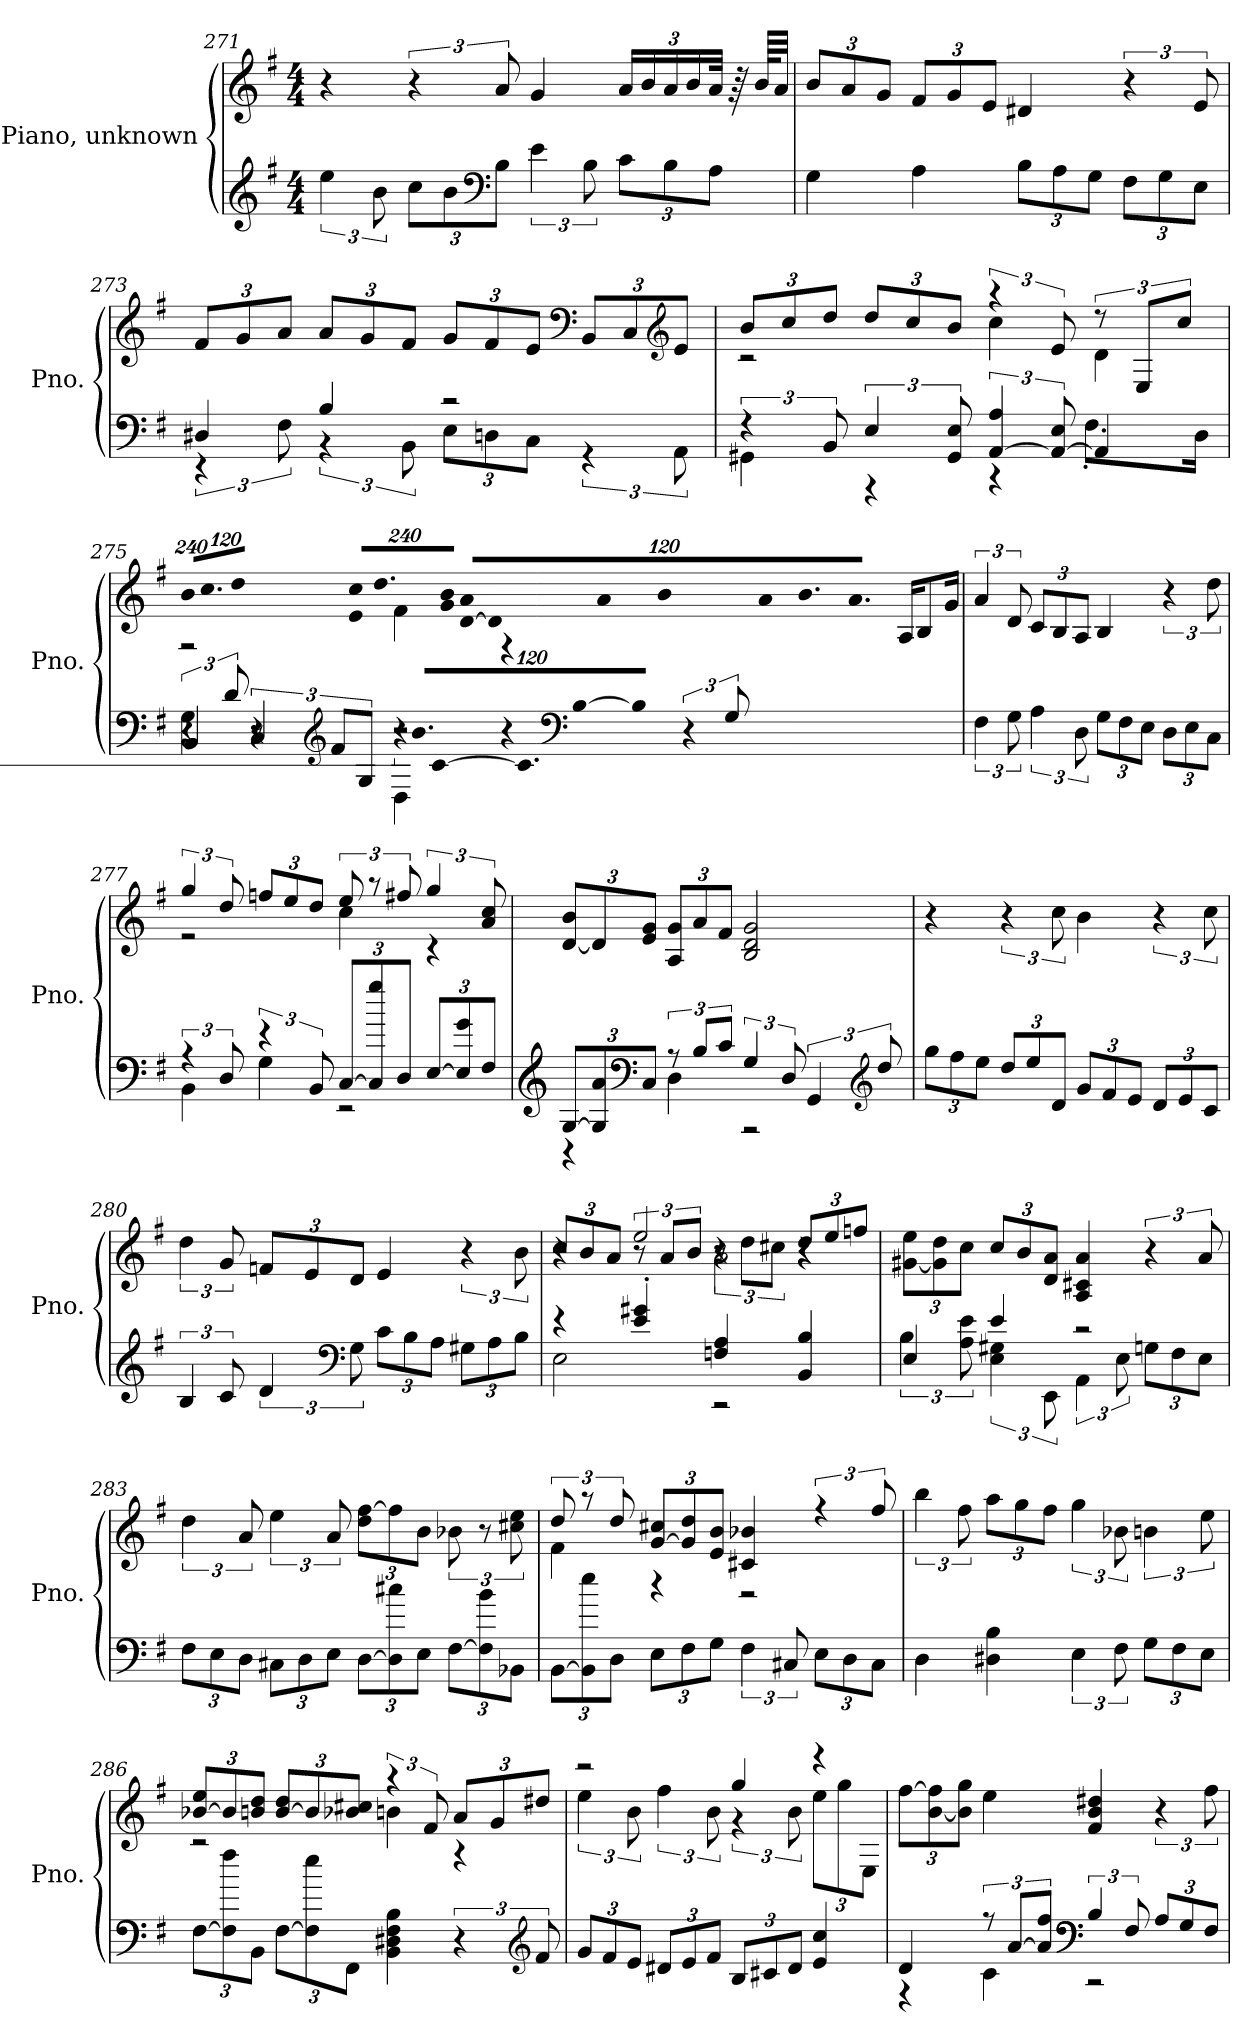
**kern	**kern
*part1	*part1
*staff2	*staff1
*I"Piano, unknown	*
*I'Pno.	*
!!LO:LB:g=z
*clefG2	*clefG2
*k[f#]	*k[f#]
*M4/4	*M4/4
=271	=271
6ee\	4r
12b\	.
*Xbrackettup	*
12cc\L	6r
12b\	.
*clefF4	*
12B\J	12a/
*brackettup	*
6e\	4g/
12B\	.
*Xbrackettup	*Xbrackettup
12c\L	24a/LL
.	24b/
12B\	24a/
.	24b/
12A\J	48a/JJk
.	64r
.	64b/KLLL
.	32a/JJJ
=272	=272
4G\	12b/L
.	12a/
.	12g/J
4A\	12f#/L
.	12g/
.	12e/J
12B\L	4d#X/
12A\	.
12G\J	.
*	*brackettup
12F#\L	6r
12G\	.
12E\J	12e/
!!LO:LB:g=z
=273	=273
*^	*
*	*brackettup	*Xbrackettup
4D#X/	6r	12f#/L
.	.	12g/
.	12F#\	12a/J
4B/	6r	12a/L
.	.	12g/
.	12BB\	12f#/J
*	*Xbrackettup	*
2r	12E\L	12g/L
.	12Dn\	12f#/
.	12C\J	12e/J
*	*	*clefF4
*	*brackettup	*
.	6r	12BB/L
.	.	12C/
*	*	*clefG2
.	12AA\	12e/J
=274	=274	=274
*	*	*^
6r	4GG#X\	12b/L	2r
.	.	12cc/	.
12BB/	.	12dd/J	.
6E/	4r	12dd/L	.
.	.	12cc/	.
12GG#/ 12E/	.	12b/J	.
*	*	*brackettup	*
[6AA/ 6A/	4r	6r	4cc\
12AA/_ 12E/	.	12e/	.
4AA/]	8.F#'\L	12r	4d\
.	.	12E/L	.
.	.	12cc/J	.
.	16D\Jk	.	.
!!LO:LB:g=z	!!
=275	=275	=275	=275
*	*^	*	*
*	*	*	*Xbrackettup	*
!	!	!	!LO:N:vis=16	!
6r	4G\	4BB/	1920%137b/LL	2r
!	!	!	!LO:N:vis=16.	!
.	.	.	960%103cc/	.
12d/	.	.	.	.
!	!	!	!LO:N:vis=16	!
.	.	.	1920%137dd/JJ	.
!	!	!	!LO:N:vis=16	!
12r	4r	4C/	1920%137e/ 1920%137cc/LL	.
!	!	!	!LO:N:vis=16.	!
.	.	.	960%103dd/	.
*clefG2	*	*	*	*
12f#/L	.	.	.	.
12G/J	.	.	.	.
!	!	!	!LO:N:vis=16	!
.	.	.	1920%137g/ 1920%137b/JJ	.
!LO:N:vis=32	!	!	!LO:N:vis=16	!
640%23r	4D\	2r	[1920%107d/ 1920%107a/LL	4f#\
!LO:N:vis=32.	!	!	!	!
1920%103b/LLL	.	.	.	.
!	!	!	!LO:N:vis=32	!
.	.	.	1920%53d/L]	.
!	!	!	!LO:N:vis=32	!
.	.	.	1920%53a/	.
!LO:N:vis=64	!	!	!	!
[960%17c/K	.	.	.	.
!LO:N:vis=32.	!	!	!	!
1920%103c/]	.	.	.	.
!	!	!	!LO:N:vis=32	!
.	.	.	1920%53b/	.
.	.	.	1920ryy	.
!	!	!	!LO:N:vis=32	!
.	.	.	1920%53a/	.
*clefF4	*	*	*	*
!LO:N:vis=64	!	!	!	!
[960%17B/JK	.	.	.	.
.	.	.	36.b/	.
!LO:N:vis=16	!	!	!	!
1920%137B/JJ]	.	.	.	.
.	.	.	36.a/JJJ	.
6r	4r	.	16A/KL	4r
.	.	.	8B/	.
12G/	.	.	.	.
.	.	.	16g/Jk	.
*v	*v	*v	*	*
*	*v	*v
=276	=276
*	*brackettup
6F#\	6a/
12G\	12d/
*	*Xbrackettup
6A\	12c/L
.	12B/
12D\	12A/J
*Xbrackettup	*
12G\L	4B/
12F#\	.
12E\J	.
*	*brackettup
12D\L	6r
12E\	.
12C\J	12dd\
!!LO:LB:g=z
=277	=277
*brackettup	*
*^	*^
6r	4BB\	6gg/	2r
12D/	.	12dd/	.
*	*	*Xbrackettup	*
6r	4G\	12ffn/L	.
.	.	12ee/	.
12BB/	.	12dd/J	.
*Xbrackettup	*	*brackettup	*
[12C/L	2r	12ee/	4cc\
12C/] 12gg/	.	12r	.
12D/J	.	12ff#X/	.
[12E/L	.	6gg/	4r
12E/] 12g/	.	.	.
12F#/J	.	12a/ 12cc/	.
*	*	*v	*v
=278	=278	=278
*clefG2	*	*
*	*	*Xbrackettup
[12G/L	4r	[12d/ 12b/L
12G/] 12a/	.	12d/]
*clefF4	*	*
12C/J	.	12e/ 12g/J
*brackettup	*	*
12r	4D\	12A/ 12g/L
12B/L	.	12a/
12c/J	.	12f#/J
6G/	2r	2B/ 2d/ 2g/
12D/	.	.
6GG/	.	.
*clefG2	*	*
12dd/	.	.
*v	*v	*
=279	=279
*Xbrackettup	*
12gg\L	4r
12ff#\	.
12ee\J	.
*	*brackettup
12dd/L	6r
12ee/	.
12d/J	12cc\
12g/L	4b\
12f#/	.
12e/J	.
12d/L	6r
12e/	.
12c/J	12cc\
!!LO:PB:g=z
=280	=280
*brackettup	*
6B/	6dd\
12c/	12g/
*	*Xbrackettup
6d/	12fn/L
.	12e/
*clefF4	*
12G\	12d/J
*Xbrackettup	*
12c\L	4e/
12B\	.
12A\J	.
*	*brackettup
12G#X\L	6r
12A\	.
12B\J	12b\
=281	=281
*^	*^
*	*	*	*^
*	*	*	*	*Xbrackettup
*	*	*	*	*^
4r	2E\	4r	2r	12cc/L	2r
.	.	.	.	12b/	.
.	.	.	.	12a/J	.
*	*	*	*	*brackettup	*
4e/' 4g#X/'	.	2ee/	.	12r	.
.	.	.	.	12a/L	.
.	.	.	.	12b/J	.
4Fn/ 4A/	2r	.	12r	4r	2a\
.	.	.	12dd\L	.	.
.	.	.	12cc#X\J	.	.
*	*	*	*	*Xbrackettup	*
4BB/ 4B/	.	4r	4r	12dd/L	.
.	.	.	.	12ee/	.
.	.	.	.	12ffn/J	.
*	*	*v	*v	*v	*v
=282	=282	=282
*	*brackettup	*
4E/	6B\	[12g#X\ 12ee\L
.	.	12g#\] 12dd\
.	12A\ 12e\	12cc\J
4e/	6E\ 6G#X\	12cc/L
.	.	12b/
.	12EE\	12d/ 12a/J
2r	6AA\	4A/ 4c#X/ 4a/
.	12E\	.
*	*Xbrackettup	*brackettup
.	12Gn\L	6r
.	12F#\	.
.	12E\J	12a/
*v	*v	*
!!LO:LB:g=z
=283	=283
12F#\L	6dd\
12E\	.
12D\J	12a/
12C#X\L	6ee\
12D\	.
12E\J	12a/
*	*Xbrackettup
[12D\L	12dd\ [12ff#\L
12D\] 12cc#X\	12ff#\]
12E\J	12b\J
*	*brackettup
[12F#\L	12b-X\
12F#\] 12b\	12r
12BB-X\J	12cc#X\ 12ee\
=284	=284
*	*^
[12BB\L	12dd/	4f#\
12BB\] 12ee\	12r	.
12D\J	12dd/	.
*	*Xbrackettup	*
12E\L	[12g/ 12cc#X/L	4r
12F#\	12g/] 12dd/	.
12G\J	12e/ 12b/J	.
*brackettup	*	*
6F#\	4c#X/ 4b-X/	2r
12C#X/	.	.
*Xbrackettup	*brackettup	*
12E\L	6r	.
12D\	.	.
12C#\J	12ff#/	.
*	*v	*v
=285	=285
4D\	6bb\
.	12ff#\
*	*Xbrackettup
4D#X\ 4B\	12aa\L
.	12gg\
.	12ff#\J
*brackettup	*brackettup
6E\	6gg\
12F#\	12b-X\
*Xbrackettup	*
12G\L	6bn\
12F#\	.
12E\J	12ee\
!!LO:LB:g=z
=286	=286
*	*Xbrackettup
*	*^
[12F#\L	[12b-X/ 12ee/L	2r
12F#\] 12ff#\	12b-/]	.
12BB\J	12bn/ 12dd/J	.
[12F#\L	[12b/ 12dd/L	.
12F#\] 12ee\	12b/]	.
12FF#\J	12b-X/ 12cc#X/J	.
*	*brackettup	*
4BB\ 4D#X\ 4F#\ 4B\	6r	4bn\
.	12f#/	.
*brackettup	*Xbrackettup	*
6r	12a/L	4r
.	12g/	.
*clefG2	*	*
12f#/	12dd#X/J	.
=287	=287	=287
*Xbrackettup	*	*brackettup
12g/L	2r	6ee\
12f#/	.	.
12e/J	.	12b\
12d#X/L	.	6ff#\
12e/	.	.
12f#/J	.	12b\
12B/L	4gg/	6r
12c#X/	.	.
12d#/J	.	12b\
*	*	*Xbrackettup
4e/ 4cc/	4r	12ee\L
.	.	12gg\
.	.	12E\J
*	*v	*v
!!LO:LB:g=z
=288	=288
*^	*
4d/	4r	[12ff#\L
.	.	[12b\ 12ff#\]
.	.	12b\] 12gg\J
*brackettup	*	*
12r	4c\	4ee\
[12a/L	.	.
12a/] 12ff#/J	.	.
*clefF4	*	*
6B/	2r	4f#/ 4b/ 4dd#X/
12F#/	.	.
*Xbrackettup	*	*brackettup
12A/L	.	6r
12G/	.	.
12F#/J	.	12ff#\
*v	*v	*
=	=
*-	*-
